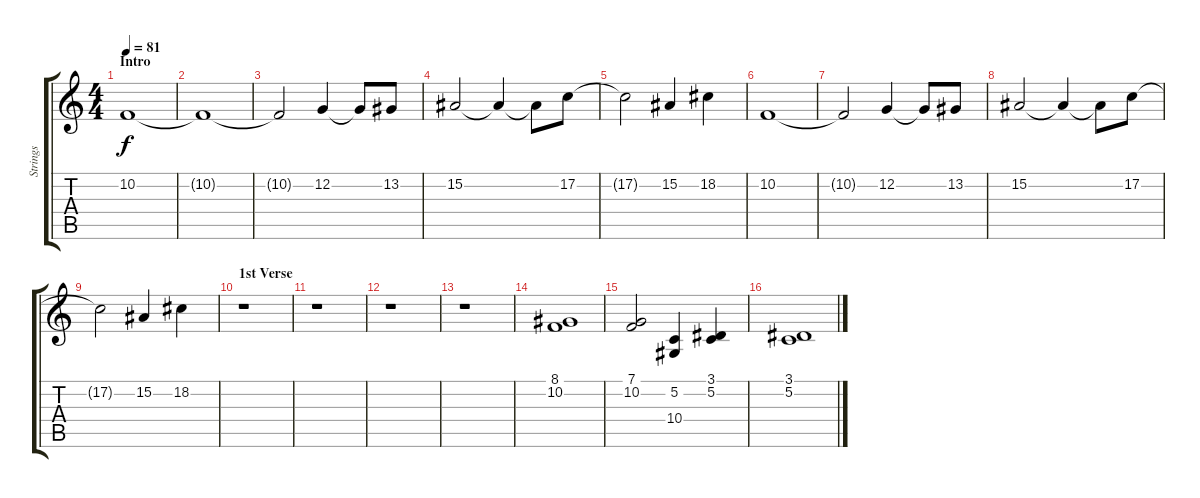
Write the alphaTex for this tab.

\track ("Strings" "Strings") {instrument synthstrings1}
\staff {score tabs}
\tuning (C4 G3 Eb3 Bb2 F2 C2) {hide}
\ts (4 4)
\section ("" "Intro")
\tempo 81
\clef g2
\ks c
10.2.1{dy f instrument synthstrings1} |
10.2{t}.1 |
10.2{t}.2 12.2.4 12.2{t}.8 13.2.8 |
15.2.2 15.2{t}.4 15.2{t}.8 17.2.8 |
17.2{t}.2 15.2.4 18.2.4 |
10.2.1 |
10.2{t}.2 12.2.4 12.2{t}.8 13.2.8 |
15.2.2 15.2{t}.4 15.2{t}.8 17.2.8 |
17.2{t}.2 15.2.4 18.2.4 |
\section ("" "1st Verse")
r.1 |
r.1 |
r.1 |
r.1 |
(8.1 10.2).1 |
(7.1 10.2).2 (5.2 10.4).4 (3.1 5.2).4 |
(3.1 5.2).1
